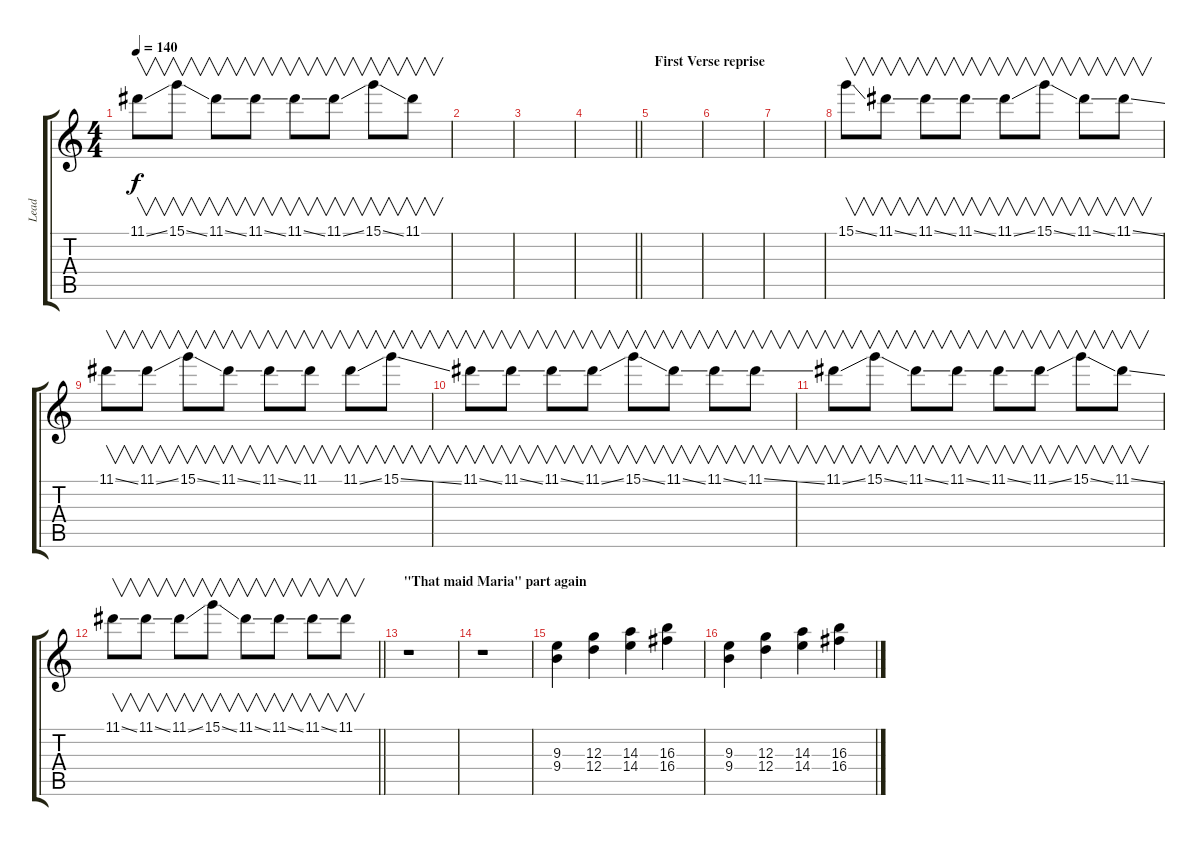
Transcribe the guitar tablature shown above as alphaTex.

\track ("Lead" "Lead") {instrument distortionguitar}
\staff {score tabs}
\tuning (E4 B3 G3 D3 A2 E2) {hide}
\ts (4 4)
\tempo 140
\clef g2
\ks c
11.1{ss}.8{v dy f} 15.1{ss}.8{v} 11.1{ss}.8{v} 11.1{ss}.8{v} 11.1{ss}.8{v} 11.1{ss}.8{v} 15.1{ss}.8{v} 11.1.8{v} |
|
|
\barLineRight lightlight
|
\section ("" "First Verse reprise")
|
|
|
15.1{ss}.8{v} 11.1{ss}.8{v} 11.1{ss}.8{v} 11.1{ss}.8{v} 11.1{ss}.8{v} 15.1{ss}.8{v} 11.1{ss}.8{v} 11.1{ss}.8{v} |
11.1{ss}.8{v} 11.1{ss}.8{v} 15.1{ss}.8{v} 11.1{ss}.8{v} 11.1{ss}.8{v} 11.1.8{v} 11.1{ss}.8{v} 15.1{ss}.8{v} |
11.1{ss}.8{v} 11.1{ss}.8{v} 11.1{ss}.8{v} 11.1{ss}.8{v} 15.1{ss}.8{v} 11.1{ss}.8{v} 11.1{ss}.8{v} 11.1{ss}.8{v} |
11.1{ss}.8{v} 15.1{ss}.8{v} 11.1{ss}.8{v} 11.1{ss}.8{v} 11.1{ss}.8{v} 11.1{ss}.8{v} 15.1{ss}.8{v} 11.1{ss}.8{v} |
\barLineRight lightlight
11.1{ss}.8{v} 11.1{ss}.8{v} 11.1{ss}.8{v} 15.1{ss}.8{v} 11.1{ss}.8{v} 11.1{ss}.8{v} 11.1{ss}.8{v} 11.1.8{v} |
\section ("" "\"That maid Maria\" part again")
r.1 |
r.1 |
(9.3 9.4).4 (12.3 12.4).4 (14.3 14.4).4 (16.3 16.4).4 |
(9.3 9.4).4 (12.3 12.4).4 (14.3 14.4).4 (16.3 16.4).4
